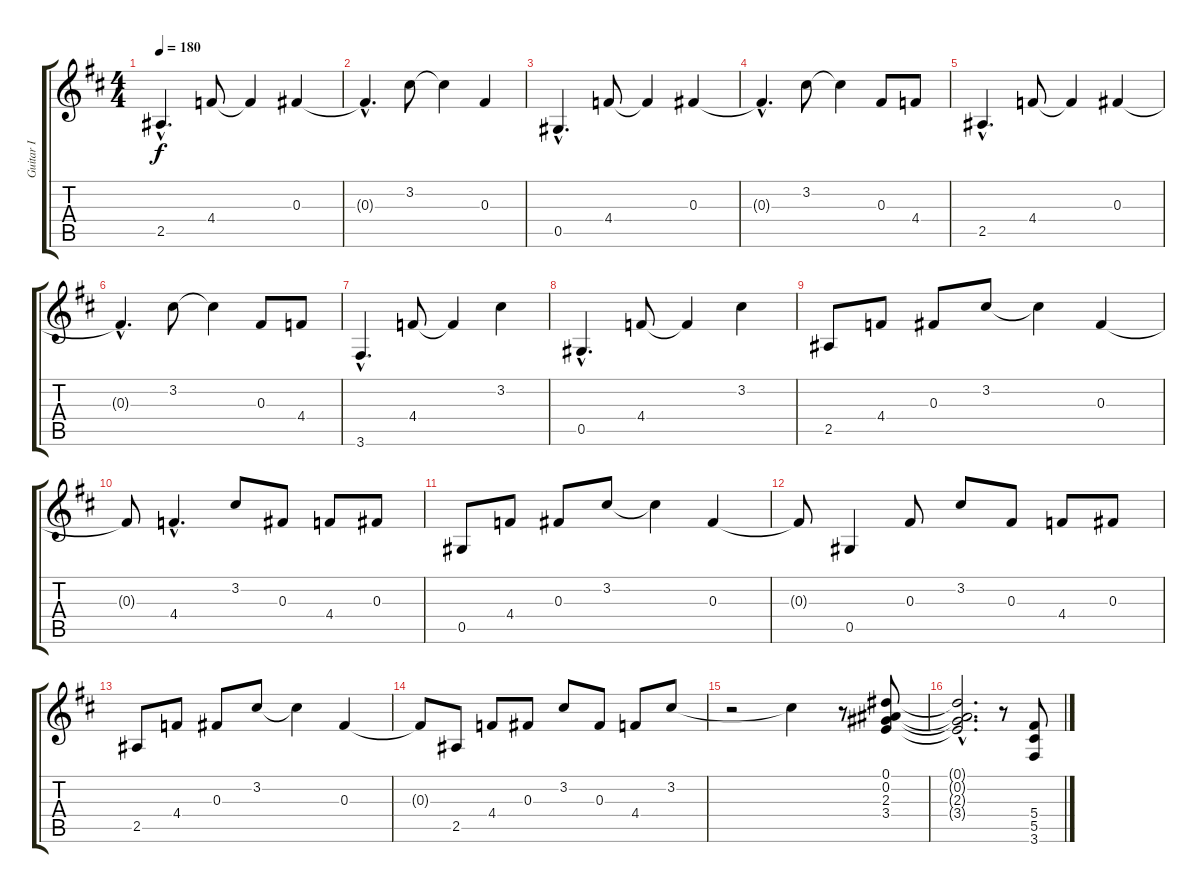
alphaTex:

\track ("Guitar I" "Guitar I") {instrument distortionguitar}
\staff {score tabs}
\tuning (Eb4 Bb3 Gb3 Db3 Ab2 Eb2) {hide}
\ts (4 4)
\tempo 180
\clef g2
\ks bminor
2.5{hac}.4{d dy f} 4.4.8 4.4{t}.4 0.3.4 |
0.3{hac t}.4{d} 3.2.8 3.2{t}.4 0.3.4 |
0.5{hac}.4{d} 4.4.8 4.4{t}.4 0.3.4 |
0.3{hac t}.4{d} 3.2.8 3.2{t}.4 0.3.8 4.4.8 |
2.5{hac}.4{d} 4.4.8 4.4{t}.4 0.3.4 |
0.3{hac t}.4{d} 3.2.8 3.2{t}.4 0.3.8 4.4.8 |
3.6{hac}.4{d} 4.4.8 4.4{t}.4 3.2.4 |
0.5{hac}.4{d} 4.4.8 4.4{t}.4 3.2.4 |
2.5.8 4.4.8 0.3.8 3.2.8 3.2{t}.4 0.3.4 |
0.3{t}.8 4.4{hac}.4{d} 3.2.8 0.3.8 4.4.8 0.3.8 |
0.5.8 4.4.8 0.3.8 3.2.8 3.2{t}.4 0.3.4 |
0.3{t}.8 0.5.4 0.3.8 3.2.8 0.3.8 4.4.8 0.3.8 |
2.5.8 4.4.8 0.3.8 3.2.8 3.2{t}.4 0.3.4 |
0.3{t}.8 2.5.8 4.4.8 0.3.8 3.2.8 0.3.8 4.4.8 3.2.8 |
r.2{instrument overdrivenguitar} 3.2{t}.4 r.8 (0.1 0.2 2.3 3.4).8 |
(0.1{hac t} 0.2{hac t} 2.3{hac t} 3.4{hac t}).2{d} r.8 (5.4 5.5 3.6).8
